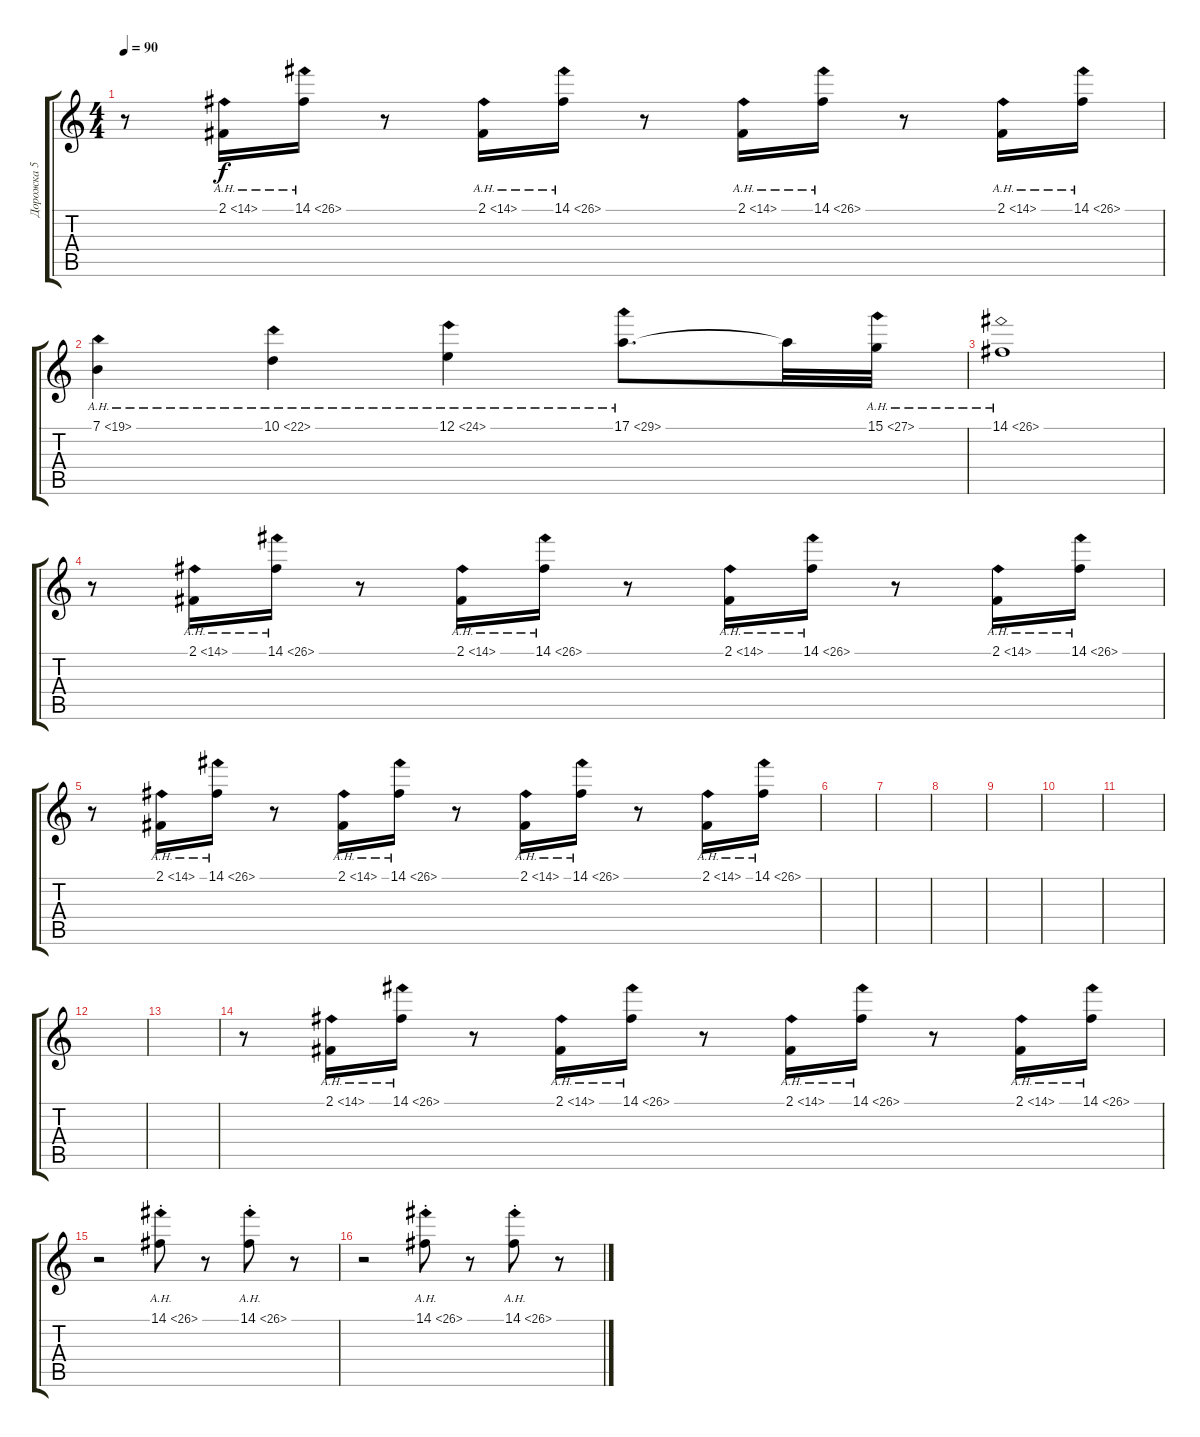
\track ("Дорожка 5" "Дорожка 5") {instrument lead1square}
\staff {score tabs}
\tuning (E4 B3 G3 D3 A2 E2) {hide}
\ts (4 4)
\tempo 90
\clef g2
\ks c
r.8{dy f volume 13} 2.1{ah 12}.16{volume 4} 14.1{ah 12}.16 r.8 2.1{ah 12}.16 14.1{ah 12}.16 r.8 2.1{ah 12}.16 14.1{ah 12}.16 r.8 2.1{ah 12}.16 14.1{ah 12}.16 |
7.1{ah 12}.4{volume 13} 10.1{ah 12}.4 12.1{ah 12}.4 17.1{ah 12}.8{d} 17.1{t}.32 15.1{ah 12}.32 |
14.1{ah 12}.1 |
r.8 2.1{ah 12}.16{volume 4} 14.1{ah 12}.16 r.8 2.1{ah 12}.16 14.1{ah 12}.16 r.8 2.1{ah 12}.16 14.1{ah 12}.16 r.8 2.1{ah 12}.16 14.1{ah 12}.16 |
r.8{volume 13} 2.1{ah 12}.16{volume 4} 14.1{ah 12}.16 r.8 2.1{ah 12}.16 14.1{ah 12}.16 r.8 2.1{ah 12}.16 14.1{ah 12}.16 r.8 2.1{ah 12}.16 14.1{ah 12}.16 |
|
|
|
|
|
|
|
|
r.8{volume 3} 2.1{ah 12}.16 14.1{ah 12}.16 r.8 2.1{ah 12}.16 14.1{ah 12}.16 r.8 2.1{ah 12}.16 14.1{ah 12}.16 r.8 2.1{ah 12}.16 14.1{ah 12}.16 |
r.2{volume 13} 14.1{ah 12 st}.8 r.8 14.1{ah 12 st}.8 r.8 |
r.2{volume 4} 14.1{ah 12 st}.8 r.8 14.1{ah 12 st}.8 r.8
